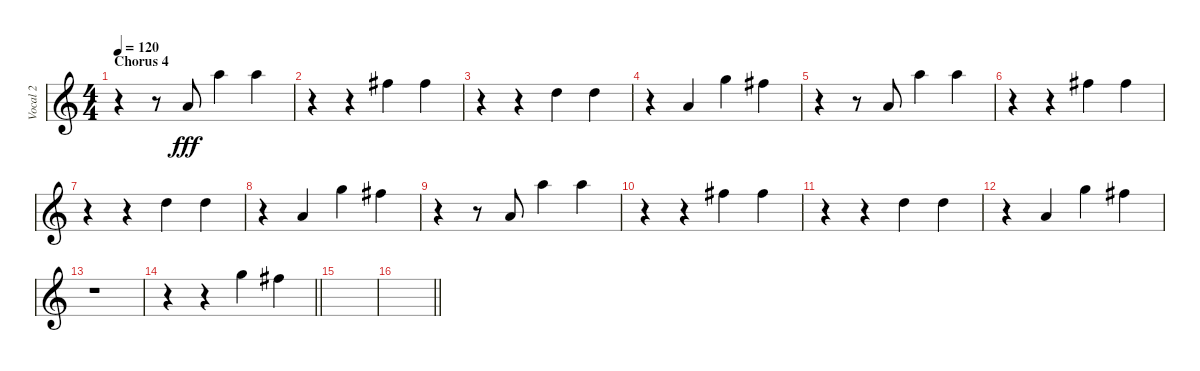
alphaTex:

\track ("Vocal 2" "Vocal 2") {instrument fx8scifi}
\staff {score}
\tuning (E4 B3 G3 D3 A2 E2) {hide}
\ts (4 4)
\section ("" "Chorus 4")
\tempo 120
\clef g2
\ks c
r.4{dy ff} r.8 19.4.8{dy fff} 17.1.4 17.1.4 |
r.4 r.4 14.1.4 14.1.4 |
r.4 r.4 15.2.4 15.2.4 |
r.4 14.3.4 15.1.4 14.1.4 |
r.4 r.8 14.3.8 17.1.4 17.1.4 |
r.4 r.4 14.1.4 14.1.4 |
r.4 r.4 15.2.4 15.2.4 |
r.4 14.3.4 15.1.4 14.1.4 |
r.4 r.8 14.3.8 17.1.4 17.1.4 |
r.4 r.4 14.1.4 14.1.4 |
r.4 r.4 15.2.4 15.2.4 |
r.4 14.3.4 15.1.4 14.1.4 |
r.1 |
\barLineRight lightlight
r.4 r.4 15.1.4 14.1.4 |
|
\barLineRight lightlight
